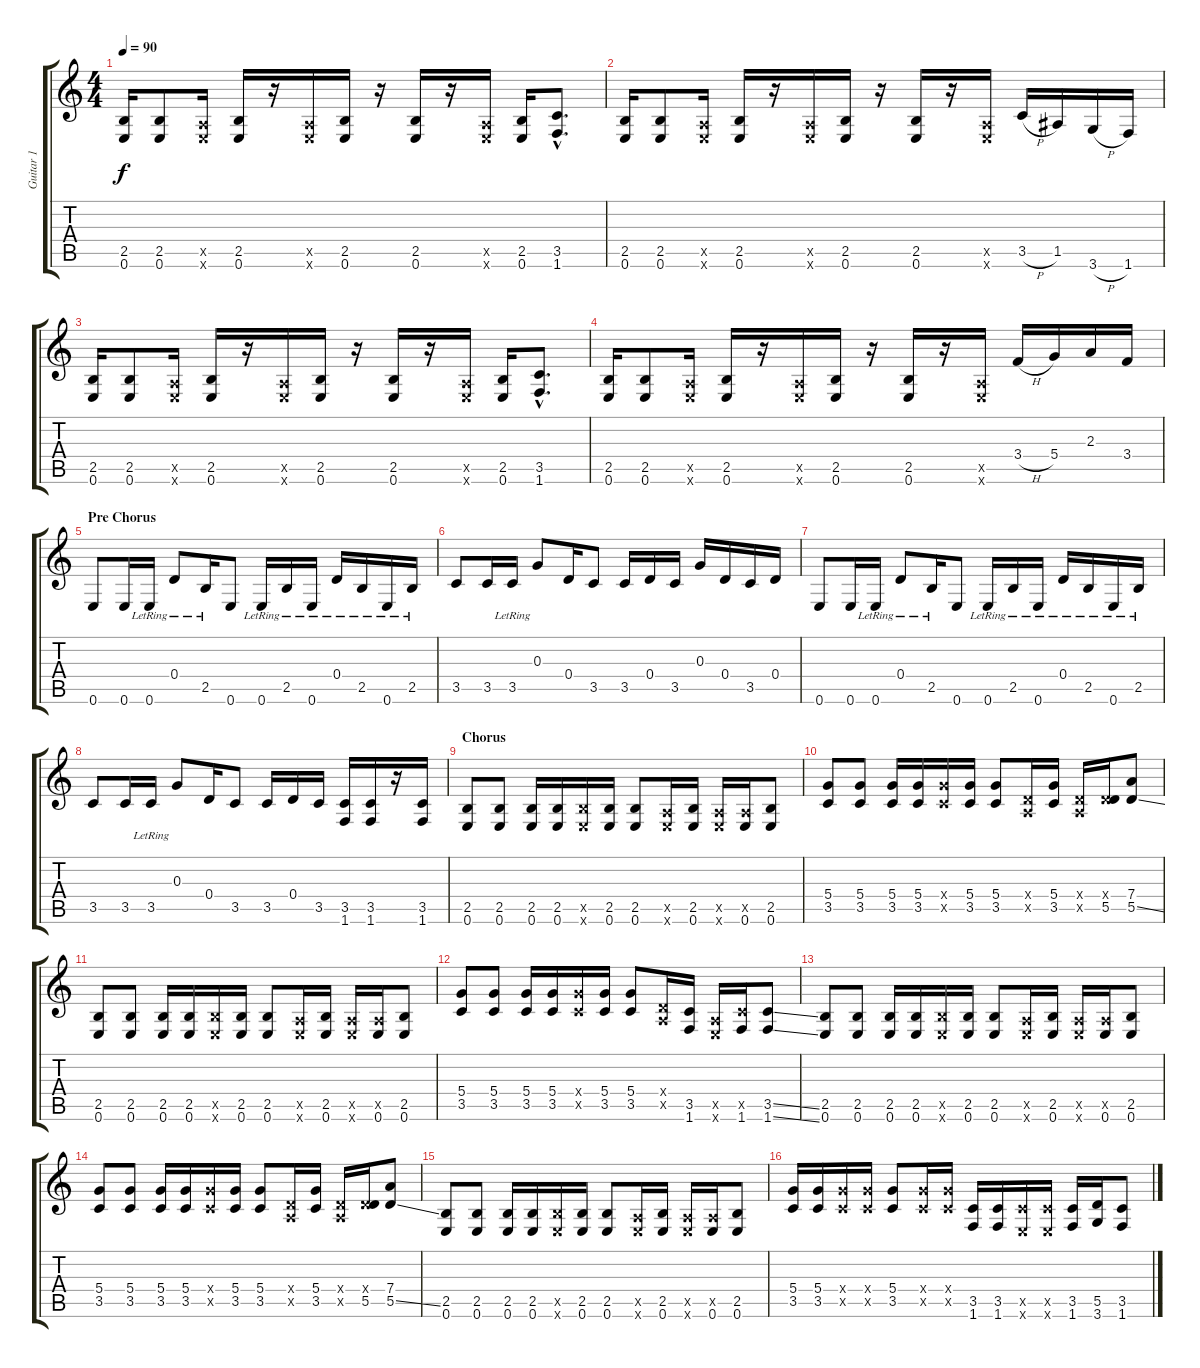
\track ("Guitar 1" "Guitar 1") {instrument distortionguitar}
\staff {score tabs}
\tuning (E4 B3 G3 D3 A2 E2) {hide}
\ts (4 4)
\tempo 90
\clef g2
\ks c
(2.5 0.6).16{dy f} (2.5 0.6).8 (0.5{x} 0.6{x}).16 (2.5 0.6).16 r.16 (0.5{x} 0.6{x}).16 (2.5 0.6).16 r.16 (2.5 0.6).16 r.16 (0.5{x} 0.6{x}).16 (2.5 0.6).16 (3.5{hac} 1.6{hac}).8{d} |
(2.5 0.6).16 (2.5 0.6).8 (0.5{x} 0.6{x}).16 (2.5 0.6).16 r.16 (0.5{x} 0.6{x}).16 (2.5 0.6).16 r.16 (2.5 0.6).16 r.16 (0.5{x} 0.6{x}).16 3.5{h}.16 1.5.16 3.6{h}.16 1.6.16 |
(2.5 0.6).16 (2.5 0.6).8 (0.5{x} 0.6{x}).16 (2.5 0.6).16 r.16 (0.5{x} 0.6{x}).16 (2.5 0.6).16 r.16 (2.5 0.6).16 r.16 (0.5{x} 0.6{x}).16 (2.5 0.6).16 (3.5{hac} 1.6{hac}).8{d} |
(2.5 0.6).16 (2.5 0.6).8 (0.5{x} 0.6{x}).16 (2.5 0.6).16 r.16 (0.5{x} 0.6{x}).16 (2.5 0.6).16 r.16 (2.5 0.6).16 r.16 (0.5{x} 0.6{x}).16 3.4{h}.16 5.4.16 2.3.16 3.4.16 |
\section ("" "Pre Chorus")
0.6.8{instrument electricguitarclean} 0.6.16 0.6{lr}.16 0.4{lr}.8 2.5{lr}.16 0.6.8 0.6{lr}.16 2.5{lr}.16 0.6{lr}.16 0.4{lr}.16 2.5{lr}.16 0.6{lr}.16 2.5{lr}.16 |
3.5.8 3.5.16 3.5{lr}.16 0.3.8 0.4.16 3.5.8 3.5.16 0.4.16 3.5.16 0.3.16 0.4.16 3.5.16 0.4.16 |
0.6.8 0.6.16 0.6{lr}.16 0.4{lr}.8 2.5{lr}.16 0.6.8 0.6{lr}.16 2.5{lr}.16 0.6{lr}.16 0.4{lr}.16 2.5{lr}.16 0.6{lr}.16 2.5{lr}.16 |
3.5.8 3.5.16 3.5{lr}.16 0.3.8 0.4.16 3.5.8 3.5.16 0.4.16 3.5.16 (3.5 1.6).16{instrument distortionguitar} (3.5 1.6).16 r.16 (3.5 1.6).16 |
\section ("" "Chorus")
(2.5 0.6).8 (2.5 0.6).8 (2.5 0.6).16 (2.5 0.6).16 (2.5{x} 0.6{x}).16 (2.5 0.6).16 (2.5 0.6).8 (0.5{x} 0.6{x}).16 (2.5 0.6).16 (0.5{x} 0.6{x}).16 (0.5{x} 0.6).16 (2.5 0.6).8 |
(5.4 3.5).8 (5.4 3.5).8 (5.4 3.5).16 (5.4 3.5).16 (5.4{x} 3.5{x}).16 (5.4 3.5).16 (5.4 3.5).8 (0.4{x} 0.5{x}).16 (5.4 3.5).16 (0.4{x} 0.5{x}).16 (0.4{x} 5.5).16 (7.4 5.5{ss}).8 |
(2.5 0.6).8 (2.5 0.6).8 (2.5 0.6).16 (2.5 0.6).16 (2.5{x} 0.6{x}).16 (2.5 0.6).16 (2.5 0.6).8 (0.5{x} 0.6{x}).16 (2.5 0.6).16 (0.5{x} 0.6{x}).16 (0.5{x} 0.6).16 (2.5 0.6).8 |
(5.4 3.5).8 (5.4 3.5).8 (5.4 3.5).16 (5.4 3.5).16 (5.4{x} 3.5{x}).16 (5.4 3.5).16 (5.4 3.5).8 (0.4{x} 0.5{x}).16 (3.5 1.6).16 (0.5{x} 0.6{x}).16 (3.5{x} 1.6).16 (3.5{ss} 1.6{ss}).8 |
(2.5 0.6).8 (2.5 0.6).8 (2.5 0.6).16 (2.5 0.6).16 (2.5{x} 0.6{x}).16 (2.5 0.6).16 (2.5 0.6).8 (0.5{x} 0.6{x}).16 (2.5 0.6).16 (0.5{x} 0.6{x}).16 (0.5{x} 0.6).16 (2.5 0.6).8 |
(5.4 3.5).8 (5.4 3.5).8 (5.4 3.5).16 (5.4 3.5).16 (5.4{x} 3.5{x}).16 (5.4 3.5).16 (5.4 3.5).8 (0.4{x} 0.5{x}).16 (5.4 3.5).16 (0.4{x} 0.5{x}).16 (0.4{x} 5.5).16 (7.4 5.5{ss}).8 |
(2.5 0.6).8 (2.5 0.6).8 (2.5 0.6).16 (2.5 0.6).16 (2.5{x} 0.6{x}).16 (2.5 0.6).16 (2.5 0.6).8 (0.5{x} 0.6{x}).16 (2.5 0.6).16 (0.5{x} 0.6{x}).16 (0.5{x} 0.6).16 (2.5 0.6).8 |
(5.4 3.5).16 (5.4 3.5).16 (5.4{x} 3.5{x}).16 (5.4{x} 3.5{x}).16 (5.4 3.5).8 (5.4{x} 3.5{x}).16 (5.4{x} 3.5{x}).16 (3.5 1.6).16 (3.5 1.6).16 (3.5{x} 0.6{x}).16 (3.5{x} 0.6{x}).16 (3.5 1.6).16 (5.5 3.6).16 (3.5 1.6).8
